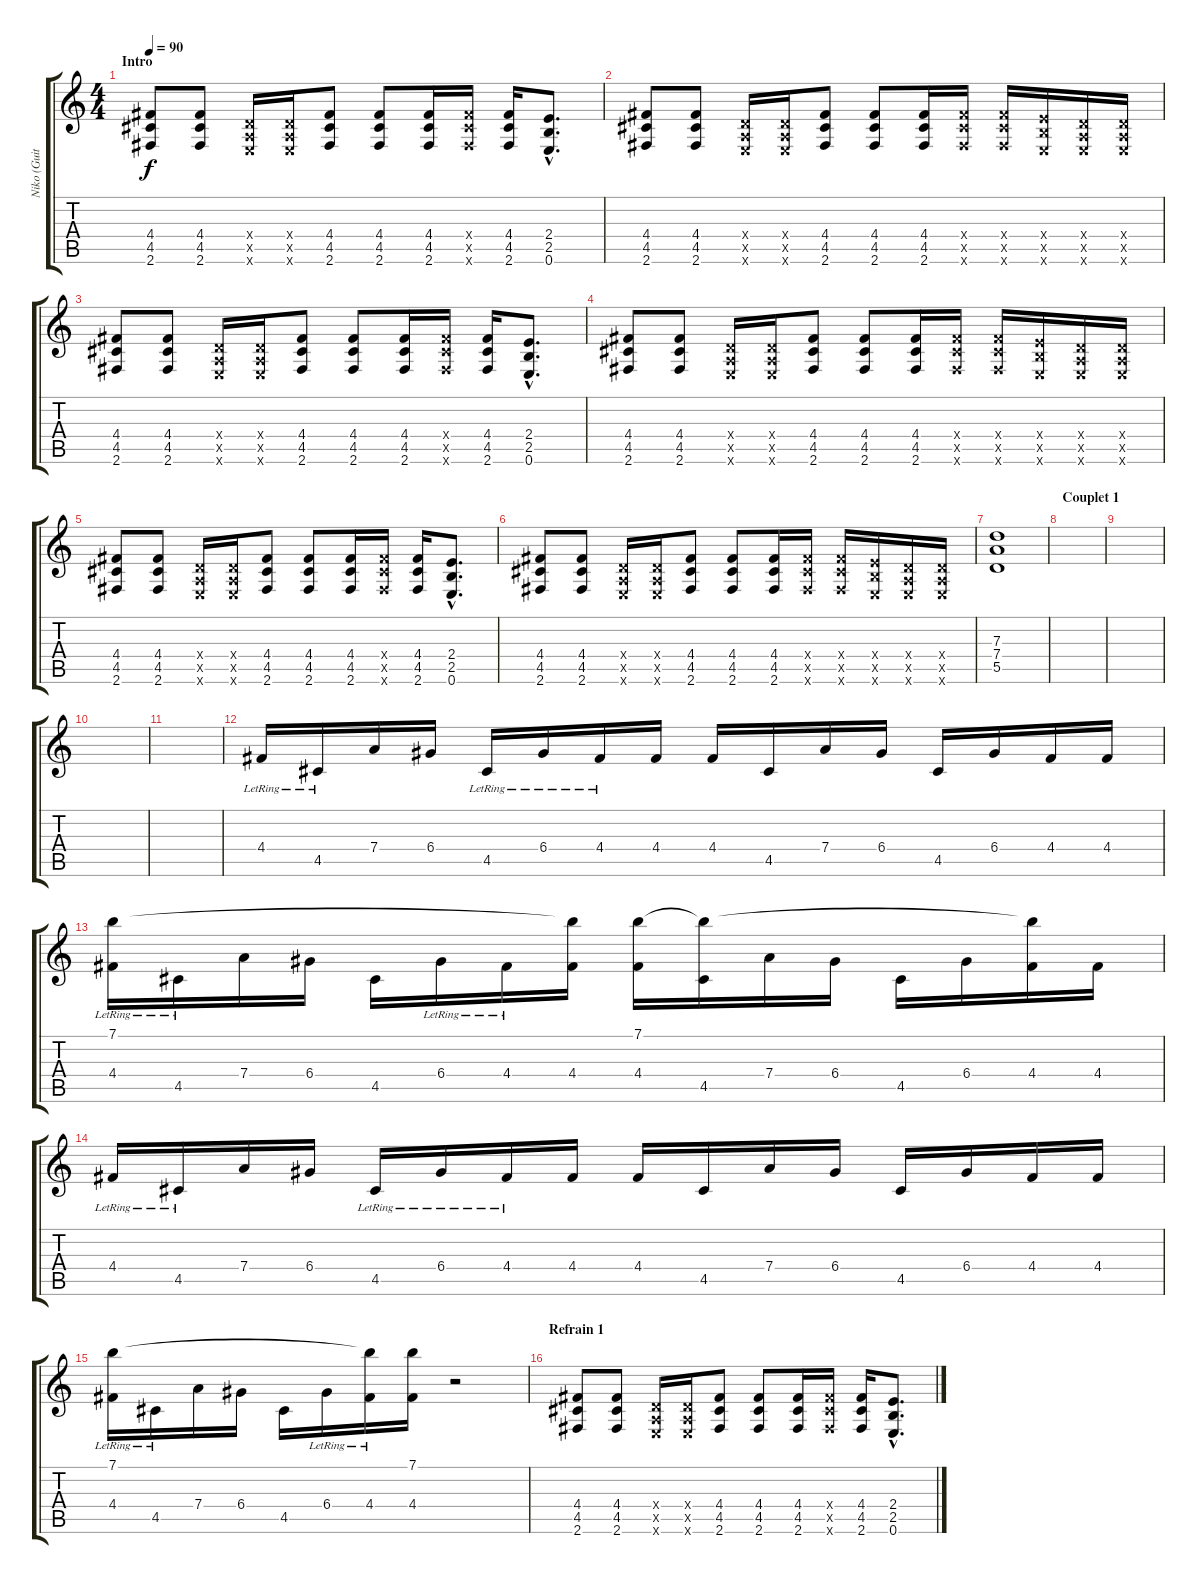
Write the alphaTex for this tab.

\track ("Niko (Guitar 1)" "Niko (Guit") {instrument distortionguitar}
\staff {score tabs}
\tuning (E4 B3 G3 D3 A2 E2) {hide}
\ts (4 4)
\section ("" "Intro")
\tempo 90
\clef g2
\ks c
(4.4 4.5 2.6).8{dy f instrument distortionguitar} (4.4 4.5 2.6).8 (0.4{x} 0.5{x} 0.6{x}).16 (0.4{x} 0.5{x} 0.6{x}).16 (4.4 4.5 2.6).8 (4.4 4.5 2.6).8 (4.4 4.5 2.6).16 (4.4{x} 4.5{x} 2.6{x}).16 (4.4 4.5 2.6).16 (2.4{hac} 2.5{hac} 0.6{hac}).8{d} |
(4.4 4.5 2.6).8 (4.4 4.5 2.6).8 (0.4{x} 0.5{x} 0.6{x}).16 (0.4{x} 0.5{x} 0.6{x}).16 (4.4 4.5 2.6).8 (4.4 4.5 2.6).8 (4.4 4.5 2.6).16 (4.4{x} 4.5{x} 2.6{x}).16 (4.4{x} 4.5{x} 2.6{x}).16 (2.4{x} 2.5{x} 0.6{x}).16 (0.4{x} 0.5{x} 0.6{x}).16 (0.4{x} 0.5{x} 0.6{x}).16 |
(4.4 4.5 2.6).8 (4.4 4.5 2.6).8 (0.4{x} 0.5{x} 0.6{x}).16 (0.4{x} 0.5{x} 0.6{x}).16 (4.4 4.5 2.6).8 (4.4 4.5 2.6).8 (4.4 4.5 2.6).16 (4.4{x} 4.5{x} 2.6{x}).16 (4.4 4.5 2.6).16 (2.4{hac} 2.5{hac} 0.6{hac}).8{d} |
(4.4 4.5 2.6).8 (4.4 4.5 2.6).8 (0.4{x} 0.5{x} 0.6{x}).16 (0.4{x} 0.5{x} 0.6{x}).16 (4.4 4.5 2.6).8 (4.4 4.5 2.6).8 (4.4 4.5 2.6).16 (4.4{x} 4.5{x} 2.6{x}).16 (4.4{x} 4.5{x} 2.6{x}).16 (2.4{x} 2.5{x} 0.6{x}).16 (0.4{x} 0.5{x} 0.6{x}).16 (0.4{x} 0.5{x} 0.6{x}).16 |
(4.4 4.5 2.6).8 (4.4 4.5 2.6).8 (0.4{x} 0.5{x} 0.6{x}).16 (0.4{x} 0.5{x} 0.6{x}).16 (4.4 4.5 2.6).8 (4.4 4.5 2.6).8 (4.4 4.5 2.6).16 (4.4{x} 4.5{x} 2.6{x}).16 (4.4 4.5 2.6).16 (2.4{hac} 2.5{hac} 0.6{hac}).8{d} |
(4.4 4.5 2.6).8 (4.4 4.5 2.6).8 (0.4{x} 0.5{x} 0.6{x}).16 (0.4{x} 0.5{x} 0.6{x}).16 (4.4 4.5 2.6).8 (4.4 4.5 2.6).8 (4.4 4.5 2.6).16 (4.4{x} 4.5{x} 2.6{x}).16 (4.4{x} 4.5{x} 2.6{x}).16 (2.4{x} 2.5{x} 0.6{x}).16 (0.4{x} 0.5{x} 0.6{x}).16 (0.4{x} 0.5{x} 0.6{x}).16 |
(7.3 7.4 5.5).1 |
\section ("" "Couplet 1")
|
|
|
|
4.4{lr}.16 4.5{lr}.16 7.4.16 6.4.16 4.5{lr}.16 6.4{lr}.16 4.4{lr}.16 4.4.16 4.4.16 4.5.16 7.4.16 6.4.16 4.5.16 6.4.16 4.4.16 4.4.16 |
(7.1 4.4{lr}).16 4.5{lr}.16 7.4.16 6.4.16 4.5.16 6.4{lr}.16 4.4{lr}.16 (7.1{t} 4.4).16 (7.1 4.4).16 (7.1{t} 4.5).16 7.4.16 6.4.16 4.5.16 6.4.16 (7.1{t} 4.4).16 4.4.16 |
4.4{lr}.16 4.5{lr}.16 7.4.16 6.4.16 4.5{lr}.16 6.4{lr}.16 4.4{lr}.16 4.4.16 4.4.16 4.5.16 7.4.16 6.4.16 4.5.16 6.4.16 4.4.16 4.4.16 |
(7.1 4.4{lr}).16 4.5{lr}.16 7.4.16 6.4.16 4.5.16 6.4{lr}.16 (7.1{t} 4.4{lr}).16 (7.1 4.4).16 r.2 |
\section ("" "Refrain 1")
(4.4 4.5 2.6).8{instrument distortionguitar} (4.4 4.5 2.6).8 (0.4{x} 0.5{x} 0.6{x}).16 (0.4{x} 0.5{x} 0.6{x}).16 (4.4 4.5 2.6).8 (4.4 4.5 2.6).8 (4.4 4.5 2.6).16 (4.4{x} 4.5{x} 2.6{x}).16 (4.4 4.5 2.6).16 (2.4{hac} 2.5{hac} 0.6{hac}).8{d}
